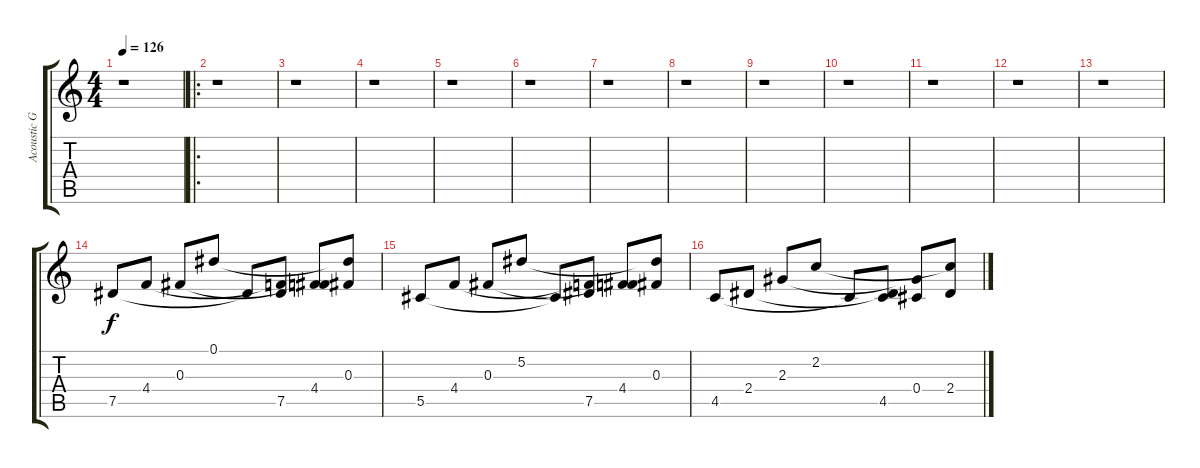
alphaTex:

\track ("Acoustic Guitar" "Acoustic G") {instrument acousticguitarsteel}
\staff {score tabs}
\tuning (Eb4 Bb3 Gb3 Db3 Ab2 Eb2) {hide}
\ts (4 4)
\tempo 126
\clef g2
\ks c
r.1{dy f} |
\ro
r.1 |
r.1 |
r.1 |
r.1 |
r.1 |
r.1 |
r.1 |
r.1 |
r.1 |
r.1 |
r.1 |
r.1 |
7.5.8 4.4.8 0.3.8 0.1.8 7.5{t}.8 (4.4{t} 7.5).8 (0.3{t} 4.4).8 (0.1{t} 0.3).8 |
5.5.8 4.4.8 0.3.8 5.2.8 5.5{t}.8 (4.4{t} 7.5).8 (0.3{t} 4.4).8 (5.2{t} 0.3).8 |
4.5.8 2.4.8 2.3.8 2.2.8 4.5{t}.8 (2.4{t} 4.5).8 (2.3{t} 0.4).8 (2.2{t} 2.4).8
